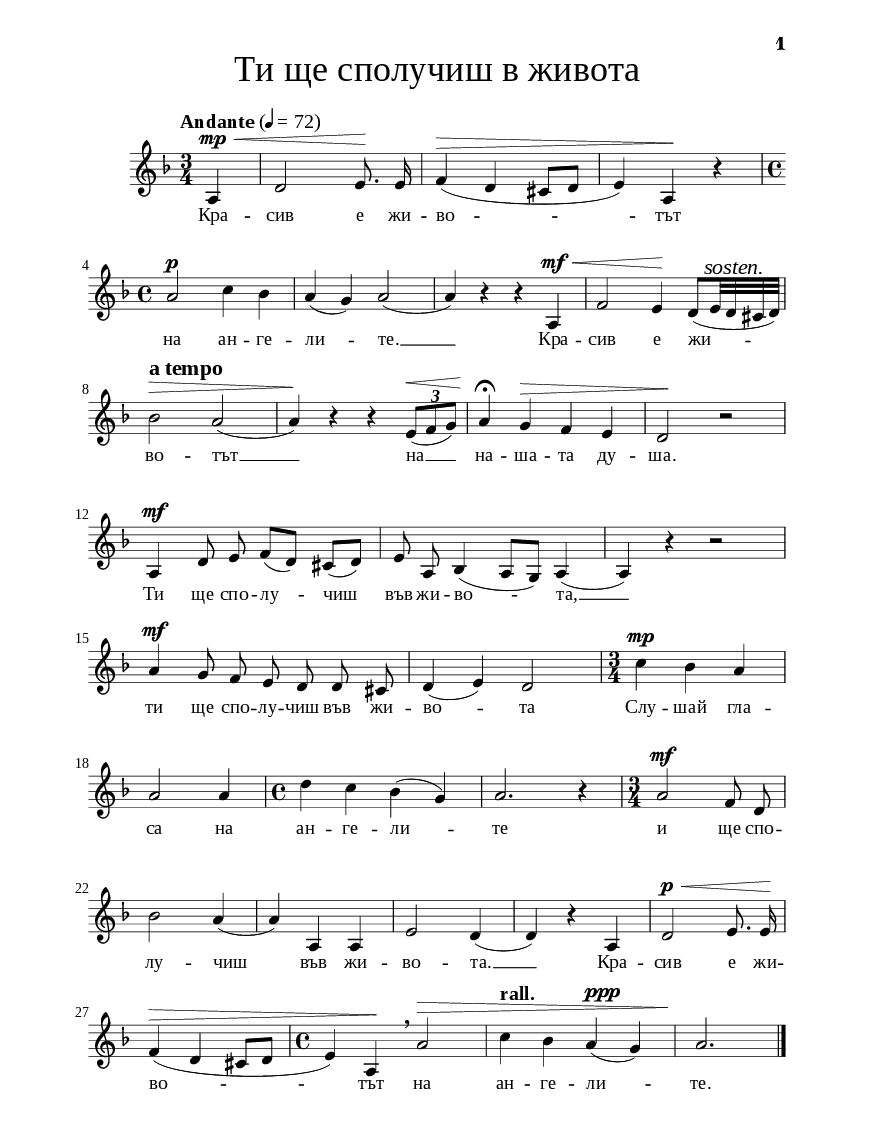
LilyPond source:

\version "2.24.4"

% include paper part and global functions
\include "include/globals.ily"

\bookpart {
  \label #'ref214
  \tocItem \markup "Ти ще сполучиш в живота"
  \include "include/bookpart-paper.ily"
  \score {
    \include "include/score-layout.ily"
    \new Voice \absolute {
      \clef treble
      \key d \minor
      \time 3/4
      \tempoFunc "Andante" 4 "72"
      \autoBeamOff
      \partial 4

      a4^\mp^\< | d'2 e'8. \! e'16 | f'4^\> ( d'4 cis'8[d'8] |  e'4 ) a4 \! r4 | \break

      \time 4/4  a'2^ \p c''4 bes'4 | a'4 ( g'4 ) a'2 ( | a'4 ) r4 r4 a4^\mf ^\< | f'2 e'4 \! d'8 ^\markup { \huge \italic "   sosten."} [( e'32 d'32 cis'32 d'32 )] | \break

      \once \override Hairpin.shorten-pair = #'(0 . -3) bes'2^\> ^\markup { \huge \bold "a tempo" } a'2 ( | a'4 ) \! r4 r4 \override TupletNumber.text = \markup { \bold "3"} \times 2/3  { e'8^\< [( f'8 g'8 )] } | a'4 \! \fermata
      \once \override Hairpin.to-barline = ##f
      g'4^\> f'4 e'4 |   d'2 \! r2 | \break

      a4^\mf d'8 e'8 f'8 [( d'8 )]  cis'8 [( d'8 )] | e'8 a8 bes4 ( a8 [g8] ) a4 ( | a4 ) r4 r2 | \break

      a'4^\mf g'8 f'8 e'8 d'8 d'8 cis'8 | d'4 ( e'4 ) d'2 | \time 3/4  | c''4^\mp bes'4 a'4 | \break

      a'2 a'4 | \time 4/4  d''4 c''4 bes'4 ( g'4 ) | a'2. r4 | \time 3/4 | a'2^\mf f'8 d'8 |\break

      bes'2 a'4 ( | a'4 ) a4 a4 |   e'2 d'4 ( | d'4 ) r4 a4 |

      d'2^\p^\< e'8. e'16 \! | \break


      f'4^\> ( d'4 cis'8 [d'8] | \time 4/4  e'4 ) a4 \! \breathe

      a'2  ^\> | \tempo"rall." c''4 bes'4 a'4^\markup { \dynamic "ppp"} ( g'4 ) | a'2. \! \bar "|."

    }
    \addlyrics {

      Кра -- сив е жи -- во -- тът на ан -- ге -- ли -- те. __
      Кра -- сив е жи -- во -- тът __ на __ на -- ша -- та ду -- ша.
      Ти ще спо -- лу -- чиш във жи -- во -- та, __
      ти ще спо -- лу -- чиш във жи -- во -- та
      Слу -- шай гла -- са на ан -- ге -- ли -- те
      и ще спо -- лу -- чиш във жи -- во -- та. __
      Кра -- сив е жи -- во -- тът на ан -- ге -- ли -- те.

    }

    \header {
      title = \titleFunc #'ref_desc_21 "Ти ще сполучиш в живота" "Ti šte spolučiš v Života"
    }

    \midi{}

  } % score



} % bookpart

% Più mosso
%
